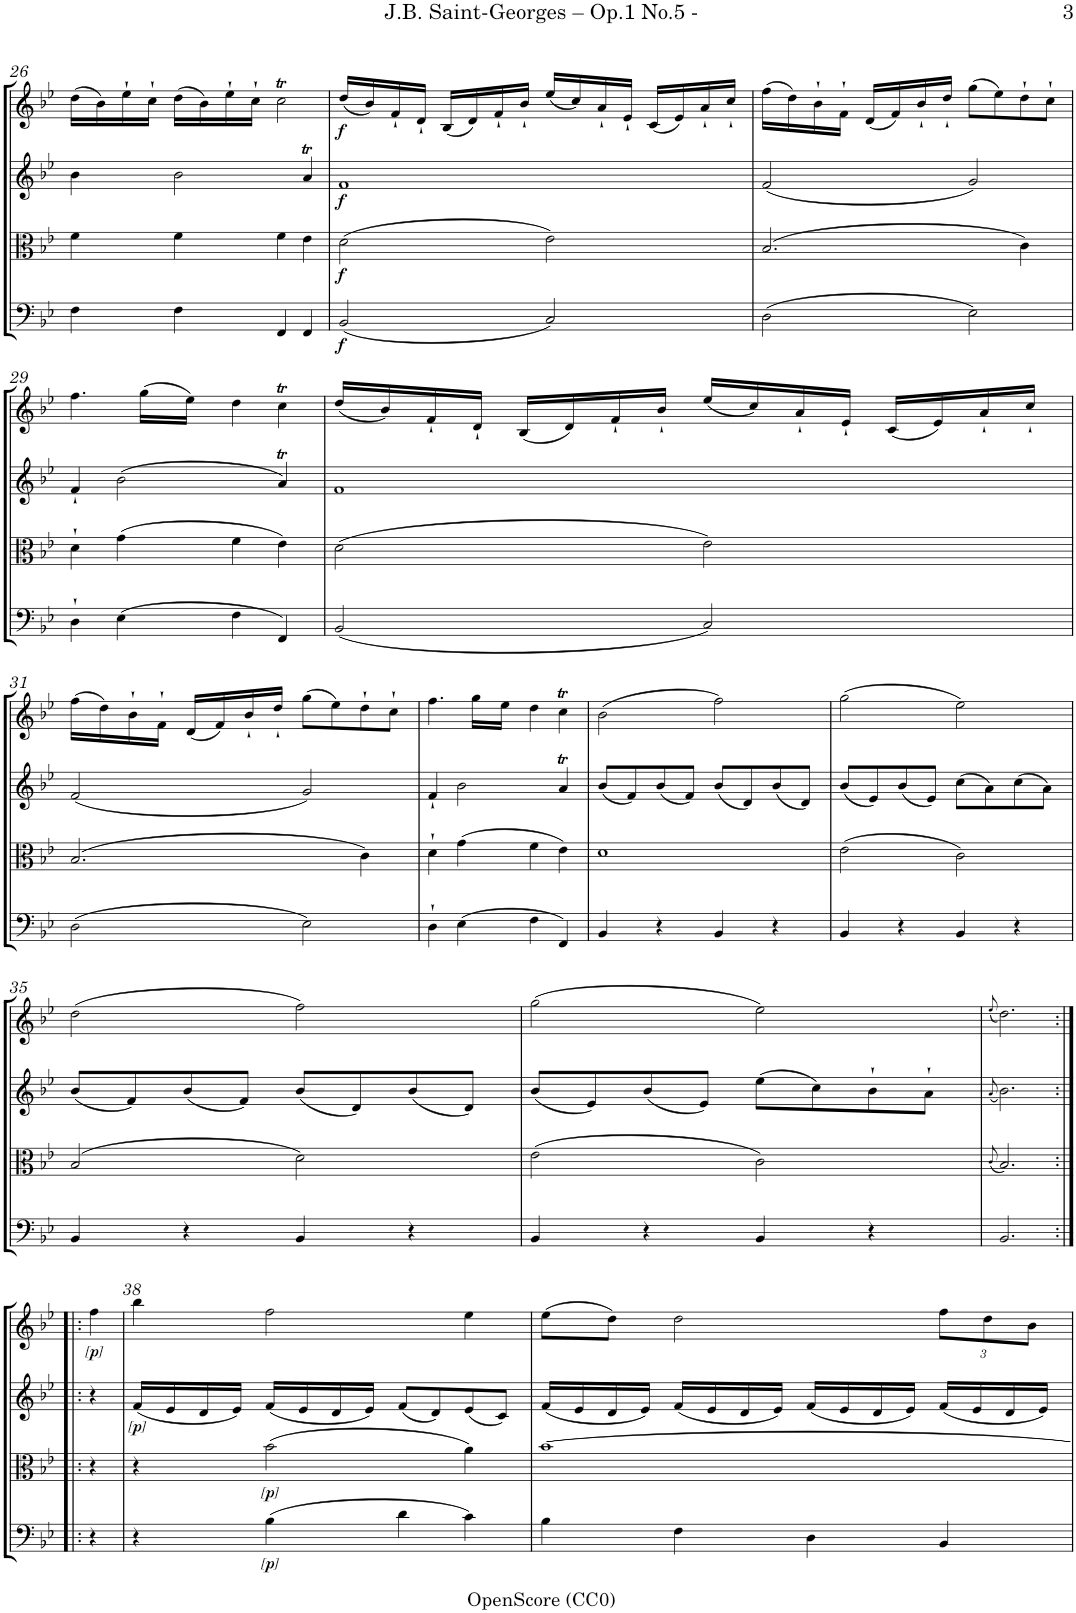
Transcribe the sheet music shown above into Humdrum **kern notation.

**kern	**dynam	**kern	**dynam	**kern	**dynam	**kern	**dynam
*part4	*part4	*part3	*part3	*part2	*part2	*part1	*part1
*staff4	*staff4	*staff3	*staff3	*staff2	*staff2	*staff1	*staff1
*I"Violoncello	*	*I"Viola	*	*I"Violin 2	*	*I"Violin 1	*
*I'Vc	*	*I'Vla	*	*I'Vln	*	*I'Vln	*
!!LO:PB:g=z
*clefF4	*	*clefC3	*	*clefG2	*	*clefG2	*
*k[b-e-]	*	*k[b-e-]	*	*k[b-e-]	*	*k[b-e-]	*
*M4/4	*	*M4/4	*	*M4/4	*	*M4/4	*
*met(c)	*	*met(c)	*	*met(c)	*	*met(c)	*
=26	=26	=26	=26	=26	=26	=26	=26
4F\	.	4f\	.	4b-\	.	(16dd\LL	.
.	.	.	.	.	.	16b-\)	.
.	.	.	.	.	.	16ee-`\	.
.	.	.	.	.	.	16cc`\JJ	.
4F\	.	4f\	.	2b-\	.	(>16dd\LL	.
.	.	.	.	.	.	16b-\)	.
.	.	.	.	.	.	16ee-`\	.
.	.	.	.	.	.	16cc`\JJ	.
4FF/	.	4f\	.	.	.	2ccT\	.
4FF/	.	4e-\	.	4at/	.	.	.
=27	=27	=27	=27	=27	=27	=27	=27
!	!LO:DY:b	!	!LO:DY:b	!	!LO:DY:b	!	!LO:DY:b
(2BB-/	f	(2d\	f	1f	f	(<16dd/LL	f
.	.	.	.	.	.	16b-/)	.
.	.	.	.	.	.	16f`/	.
.	.	.	.	.	.	16d`/JJ	.
.	.	.	.	.	.	(<16B-/LL	.
.	.	.	.	.	.	16d/)	.
.	.	.	.	.	.	16f`/	.
.	.	.	.	.	.	16b-`/JJ	.
2C/)	.	2e-\)	.	.	.	(<16ee-/LL	.
.	.	.	.	.	.	16cc/)	.
.	.	.	.	.	.	16a`/	.
.	.	.	.	.	.	16e-`/JJ	.
.	.	.	.	.	.	(<16c/LL	.
.	.	.	.	.	.	16e-/)	.
.	.	.	.	.	.	16a`/	.
.	.	.	.	.	.	16cc`/JJ	.
=28	=28	=28	=28	=28	=28	=28	=28
(2D\	.	(2.B-/	.	(2f/	.	(>16ff\LL	.
.	.	.	.	.	.	16dd\)	.
.	.	.	.	.	.	16b-`\	.
.	.	.	.	.	.	16f`\JJ	.
.	.	.	.	.	.	(<16d/LL	.
.	.	.	.	.	.	16f/)	.
.	.	.	.	.	.	16b-`/	.
.	.	.	.	.	.	16dd`/JJ	.
2E-\)	.	.	.	2g/)	.	(>8gg\L	.
.	.	.	.	.	.	8ee-\)	.
.	.	4c\)	.	.	.	8dd`\	.
.	.	.	.	.	.	8cc`\J	.
!!LO:LB:g=z
=29	=29	=29	=29	=29	=29	=29	=29
4D`\	.	4d`\	.	4f`/	.	4.ff\	.
(4E-\	.	(>4g\	.	(2b-\	.	.	.
.	.	.	.	.	.	(>16gg\LL	.
.	.	.	.	.	.	16ee-\JJ)	.
4F\	.	4f\	.	.	.	4dd\	.
4FF/)	.	4e-\)	.	4at/)	.	4ccT\	.
=30	=30	=30	=30	=30	=30	=30	=30
(2BB-/	.	(2d\	.	1f	.	(16dd/LL	.
.	.	.	.	.	.	16b-/)	.
.	.	.	.	.	.	16f`/	.
.	.	.	.	.	.	16d`/JJ	.
.	.	.	.	.	.	(16B-/LL	.
.	.	.	.	.	.	16d/)	.
.	.	.	.	.	.	16f`/	.
.	.	.	.	.	.	16b-`/JJ	.
2C/)	.	2e-\)	.	.	.	(16ee-/LL	.
.	.	.	.	.	.	16cc/)	.
.	.	.	.	.	.	16a`/	.
.	.	.	.	.	.	16e-`/JJ	.
.	.	.	.	.	.	(16c/LL	.
.	.	.	.	.	.	16e-/)	.
.	.	.	.	.	.	16a`/	.
.	.	.	.	.	.	16cc`/JJ	.
!!LO:LB:g=z
=31	=31	=31	=31	=31	=31	=31	=31
(2D\	.	(2.B-/	.	(2f/	.	(16ff\LL	.
.	.	.	.	.	.	16dd\)	.
.	.	.	.	.	.	16b-`\	.
.	.	.	.	.	.	16f`\JJ	.
.	.	.	.	.	.	(16d/LL	.
.	.	.	.	.	.	16f/)	.
.	.	.	.	.	.	16b-`/	.
.	.	.	.	.	.	16dd`/JJ	.
2E-\)	.	.	.	2g/)	.	(8gg\L	.
.	.	.	.	.	.	8ee-\)	.
.	.	4c\)	.	.	.	8dd`\	.
.	.	.	.	.	.	8cc`\J	.
=32	=32	=32	=32	=32	=32	=32	=32
4D`\	.	4d`\	.	4f`/	.	4.ff\	.
(4E-\	.	(>4g\	.	2b-\	.	.	.
.	.	.	.	.	.	16gg\LL	.
.	.	.	.	.	.	16ee-\JJ	.
4F\	.	4f\	.	.	.	4dd\	.
4FF/)	.	4e-\)	.	4at/	.	4ccT\	.
=33	=33	=33	=33	=33	=33	=33	=33
4BB-/	.	1d	.	(<8b-/L	.	(2b-\	.
.	.	.	.	8f/)	.	.	.
4r	.	.	.	(<8b-/	.	.	.
.	.	.	.	8f/J)	.	.	.
4BB-/	.	.	.	(8b-/L	.	2ff\)	.
.	.	.	.	8d/)	.	.	.
4r	.	.	.	(8b-/	.	.	.
.	.	.	.	8d/J)	.	.	.
=34	=34	=34	=34	=34	=34	=34	=34
4BB-/	.	(2e-\	.	(<8b-/L	.	(2gg\	.
.	.	.	.	8e-/)	.	.	.
4r	.	.	.	(<8b-/	.	.	.
.	.	.	.	8e-/J)	.	.	.
4BB-/	.	2c\)	.	(>8cc\L	.	2ee-\)	.
.	.	.	.	8a\)	.	.	.
4r	.	.	.	(>8cc\	.	.	.
.	.	.	.	8a\J)	.	.	.
!!LO:LB:g=z
=35	=35	=35	=35	=35	=35	=35	=35
4BB-/	.	(2B-/	.	(<8b-/L	.	(2dd\	.
.	.	.	.	8f/)	.	.	.
4r	.	.	.	(8b-/	.	.	.
.	.	.	.	8f/J)	.	.	.
4BB-/	.	2d\)	.	(8b-/L	.	2ff\)	.
.	.	.	.	8d/)	.	.	.
4r	.	.	.	(<8b-/	.	.	.
.	.	.	.	8d/J)	.	.	.
=36	=36	=36	=36	=36	=36	=36	=36
4BB-/	.	(2e-\	.	(8b-/L	.	(2gg\	.
.	.	.	.	8e-/)	.	.	.
4r	.	.	.	(<8b-/	.	.	.
.	.	.	.	8e-/J)	.	.	.
4BB-/	.	2c\)	.	(>8ee-\L	.	2ee-\)	.
.	.	.	.	8cc\)	.	.	.
4r	.	.	.	8b-`\	.	.	.
.	.	.	.	8a`\J	.	.	.
=37	=37	=37	=37	=37	=37	=37	=37
.	.	(8qc/	.	(8qa/	.	(8qee-/	.
2.BB-/	.	2.B-/)	.	2.b-\)	.	2.dd\)	.
!!LO:LB:g=z
=37X1:|!|:	=37X1:|!|:	=37X1:|!|:	=37X1:|!|:	=37X1:|!|:	=37X1:|!|:	=37X1:|!|:	=37X1:|!|:
!	!	!	!	!	!	!	!LO:DY:b
!	!	!	!	!	!	!	!LO:DY:n=1:b
!	!	!	!	!	!	!	!LO:DY:n=2:b
4r	.	4r	.	4r	.	4ff\	other-dynamics p other-dynamics
=38	=38	=38	=38	=38	=38	=38	=38
!	!	!	!	!	!LO:DY:b	!	!
!	!	!	!	!	!LO:DY:n=1:b	!	!
!	!	!	!	!	!LO:DY:n=2:b	!	!
4r	.	4r	.	(<16f/LL	other-dynamics p other-dynamics	4bb-\	.
.	.	.	.	16e-/	.	.	.
.	.	.	.	16d/	.	.	.
.	.	.	.	16e-/JJ)	.	.	.
!	!LO:DY:b	!	!	!	!	!	!
!	!LO:DY:n=1:b	!	!	!	!	!	!
!	!LO:DY:n=2:b	!	!LO:DY:b	!	!	!	!
!	!	!	!LO:DY:n=1:b	!	!	!	!
!	!	!	!LO:DY:n=2:b	!	!	!	!
(>4B-\	other-dynamics p other-dynamics	(>2b-\	other-dynamics p other-dynamics	(<16f/LL	.	2ff\	.
.	.	.	.	16e-/	.	.	.
.	.	.	.	16d/	.	.	.
.	.	.	.	16e-/JJ)	.	.	.
4d\	.	.	.	(<8f/L	.	.	.
.	.	.	.	8d/)	.	.	.
4c\)	.	4a\)	.	(<8e-/	.	4ee-\	.
.	.	.	.	8c/J)	.	.	.
=39	=39	=39	=39	=39	=39	=39	=39
4B-\	.	[>1b-	.	(<16f/LL	.	(>8ee-\L	.
.	.	.	.	16e-/	.	.	.
.	.	.	.	16d/	.	8dd\J)	.
.	.	.	.	16e-/JJ)	.	.	.
4F\	.	.	.	(<16f/LL	.	2dd\	.
.	.	.	.	16e-/	.	.	.
.	.	.	.	16d/	.	.	.
.	.	.	.	16e-/JJ)	.	.	.
4D\	.	.	.	(<16f/LL	.	.	.
.	.	.	.	16e-/	.	.	.
.	.	.	.	16d/	.	.	.
.	.	.	.	16e-/JJ)	.	.	.
*	*	*	*	*	*	*Xbrackettup	*
4BB-/	.	.	.	(<16f/LL	.	12ff\L	.
.	.	.	.	16e-/	.	.	.
.	.	.	.	.	.	12dd\	.
.	.	.	.	16d/	.	.	.
.	.	.	.	.	.	12b-\J	.
.	.	.	.	16e-/JJ)	.	.	.
=	=	=	=	=	=	=	=
*-	*-	*-	*-	*-	*-	*-	*-
